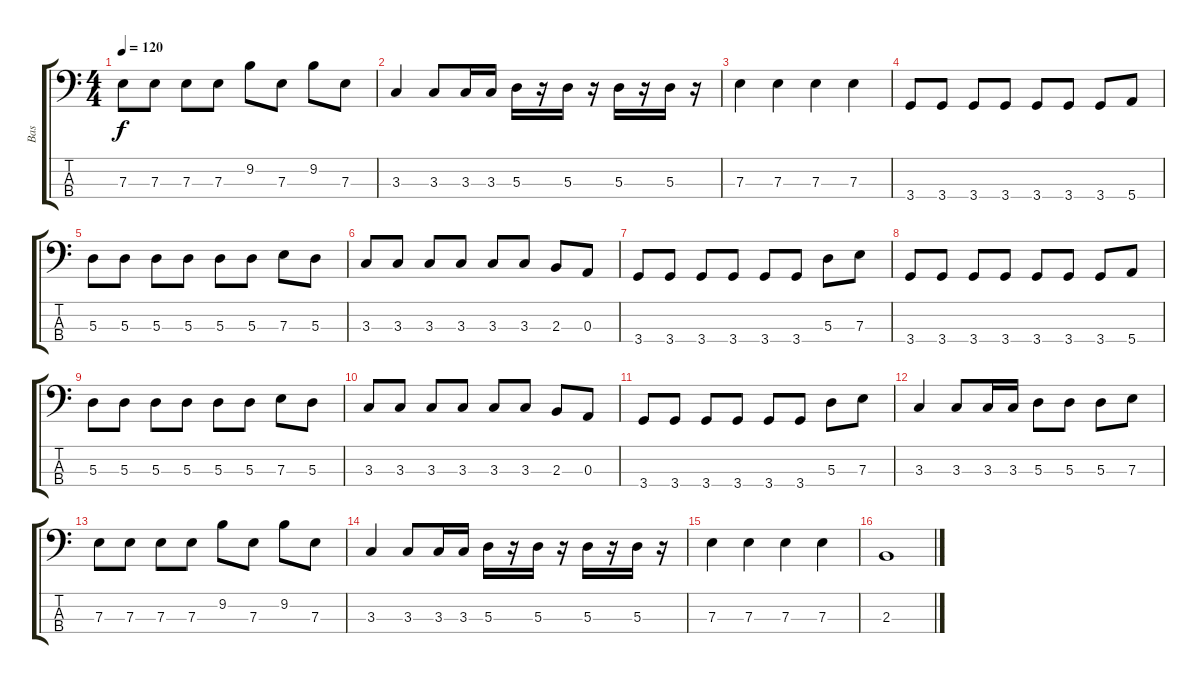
\track ("Bas" "Bas") {instrument electricbasspick}
\staff {score tabs}
\tuning (G2 D2 A1 E1) {hide}
\ts (4 4)
\tempo 120
\clef f4
\ks c
7.3.8{dy f} 7.3.8 7.3.8 7.3.8 9.2.8 7.3.8 9.2.8 7.3.8 |
3.3.4 3.3.8 3.3.16 3.3.16 5.3.16 r.16 5.3.16 r.16 5.3.16 r.16 5.3.16 r.16 |
7.3.4 7.3.4 7.3.4 7.3.4 |
3.4.8 3.4.8 3.4.8 3.4.8 3.4.8 3.4.8 3.4.8 5.4.8 |
5.3.8 5.3.8 5.3.8 5.3.8 5.3.8 5.3.8 7.3.8 5.3.8 |
3.3.8 3.3.8 3.3.8 3.3.8 3.3.8 3.3.8 2.3.8 0.3.8 |
3.4.8 3.4.8 3.4.8 3.4.8 3.4.8 3.4.8 5.3.8 7.3.8 |
3.4.8 3.4.8 3.4.8 3.4.8 3.4.8 3.4.8 3.4.8 5.4.8 |
5.3.8 5.3.8 5.3.8 5.3.8 5.3.8 5.3.8 7.3.8 5.3.8 |
3.3.8 3.3.8 3.3.8 3.3.8 3.3.8 3.3.8 2.3.8 0.3.8 |
3.4.8 3.4.8 3.4.8 3.4.8 3.4.8 3.4.8 5.3.8 7.3.8 |
3.3.4 3.3.8 3.3.16 3.3.16 5.3.8 5.3.8 5.3.8 7.3.8 |
7.3.8 7.3.8 7.3.8 7.3.8 9.2.8 7.3.8 9.2.8 7.3.8 |
3.3.4 3.3.8 3.3.16 3.3.16 5.3.16 r.16 5.3.16 r.16 5.3.16 r.16 5.3.16 r.16 |
7.3.4 7.3.4 7.3.4 7.3.4 |
2.3.1
